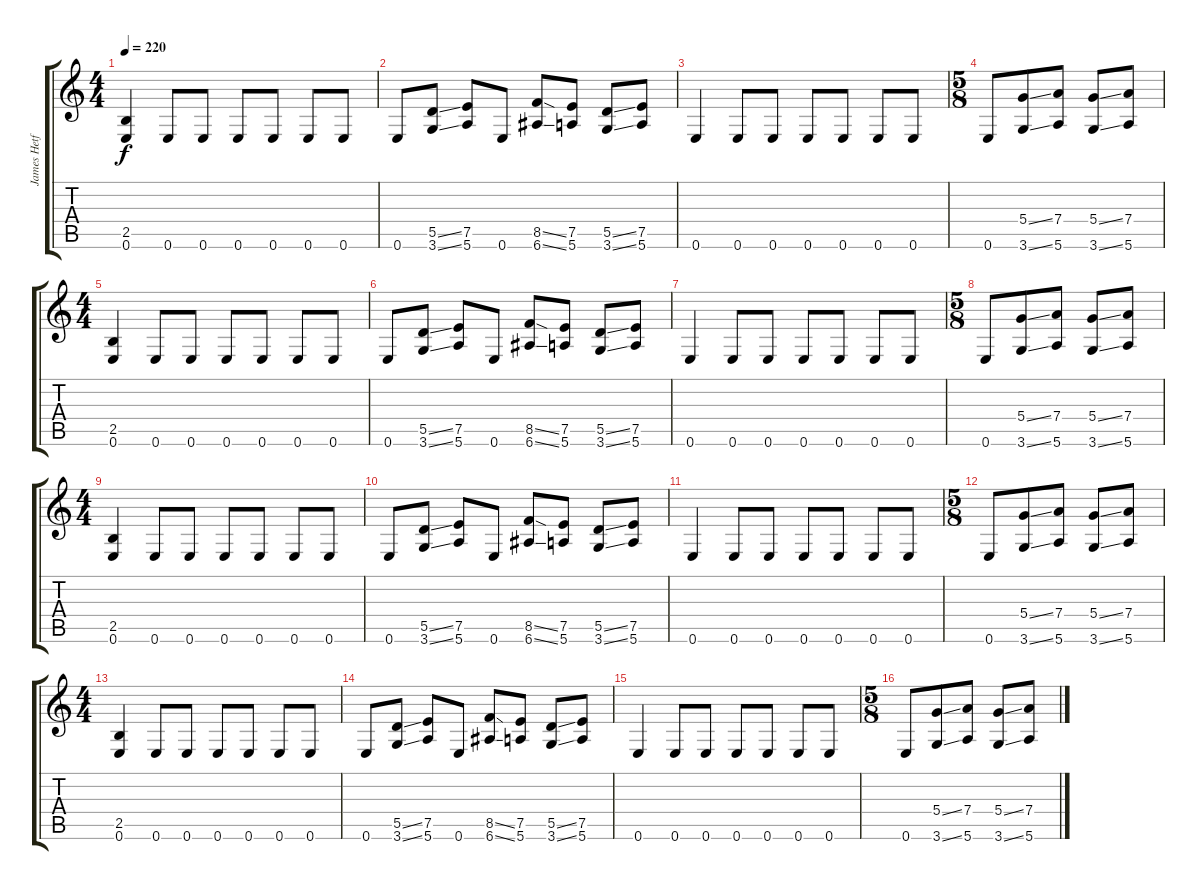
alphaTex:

\track ("James Hetfield Distortion" "James Hetf") {instrument distortionguitar}
\staff {score tabs}
\tuning (E4 B3 G3 D3 A2 E2) {hide}
\ts (4 4)
\tempo 220
\clef g2
\ks c
(2.5 0.6).4{dy f} 0.6.8 0.6.8 0.6.8 0.6.8 0.6.8 0.6.8 |
0.6.8 (5.5{ss} 3.6{ss}).8 (7.5 5.6).8 0.6.8 (8.5{ss} 6.6{ss}).8 (7.5 5.6).8 (5.5{ss} 3.6{ss}).8 (7.5 5.6).8 |
0.6.4 0.6.8 0.6.8 0.6.8 0.6.8 0.6.8 0.6.8 |
\ts (5 8)
0.6.8 (5.4{ss} 3.6{ss}).8 (7.4 5.6).8 (5.4{ss} 3.6{ss}).8 (7.4 5.6).8 |
\ts (4 4)
(2.5 0.6).4 0.6.8 0.6.8 0.6.8 0.6.8 0.6.8 0.6.8 |
0.6.8 (5.5{ss} 3.6{ss}).8 (7.5 5.6).8 0.6.8 (8.5{ss} 6.6{ss}).8 (7.5 5.6).8 (5.5{ss} 3.6{ss}).8 (7.5 5.6).8 |
0.6.4 0.6.8 0.6.8 0.6.8 0.6.8 0.6.8 0.6.8 |
\ts (5 8)
0.6.8 (5.4{ss} 3.6{ss}).8 (7.4 5.6).8 (5.4{ss} 3.6{ss}).8 (7.4 5.6).8 |
\ts (4 4)
(2.5 0.6).4 0.6.8 0.6.8 0.6.8 0.6.8 0.6.8 0.6.8 |
0.6.8 (5.5{ss} 3.6{ss}).8 (7.5 5.6).8 0.6.8 (8.5{ss} 6.6{ss}).8 (7.5 5.6).8 (5.5{ss} 3.6{ss}).8 (7.5 5.6).8 |
0.6.4 0.6.8 0.6.8 0.6.8 0.6.8 0.6.8 0.6.8 |
\ts (5 8)
0.6.8 (5.4{ss} 3.6{ss}).8 (7.4 5.6).8 (5.4{ss} 3.6{ss}).8 (7.4 5.6).8 |
\ts (4 4)
(2.5 0.6).4 0.6.8 0.6.8 0.6.8 0.6.8 0.6.8 0.6.8 |
0.6.8 (5.5{ss} 3.6{ss}).8 (7.5 5.6).8 0.6.8 (8.5{ss} 6.6{ss}).8 (7.5 5.6).8 (5.5{ss} 3.6{ss}).8 (7.5 5.6).8 |
0.6.4 0.6.8 0.6.8 0.6.8 0.6.8 0.6.8 0.6.8 |
\ts (5 8)
0.6.8 (5.4{ss} 3.6{ss}).8 (7.4 5.6).8 (5.4{ss} 3.6{ss}).8 (7.4 5.6).8
